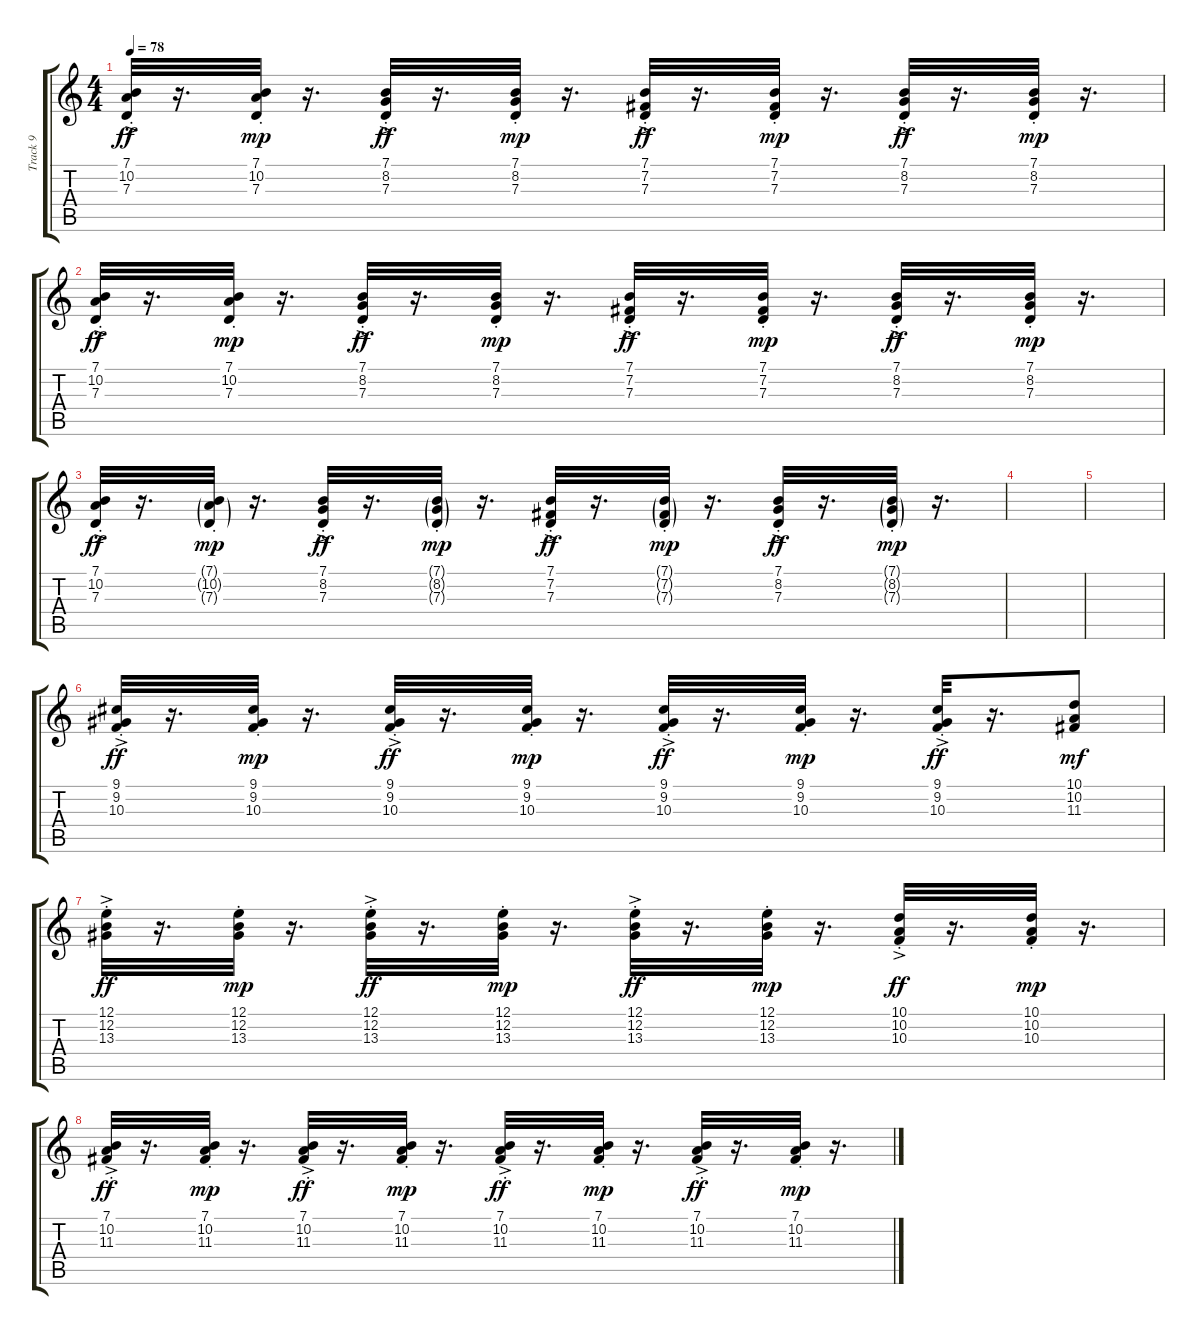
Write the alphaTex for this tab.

\track ("Track 9" "Track 9") {instrument stringensemble1}
\staff {score tabs}
\tuning (E4 B3 G3 D3 A2 E2) {hide}
\ts (4 4)
\tempo 78
\clef g2
\ks c
(7.1{st} 10.2{ac st} 7.3{ac st}).32{dy ff} r.16{d} (7.1{st} 10.2{st} 7.3{st}).32{dy mp} r.16{d} (7.1{st} 8.2{ac st} 7.3{ac st}).32{dy ff} r.16{d} (7.1{st} 8.2{st} 7.3{st}).32{dy mp} r.16{d} (7.1{st} 7.2{ac st} 7.3{ac st}).32{dy ff} r.16{d} (7.1{st} 7.2{st} 7.3{st}).32{dy mp} r.16{d} (7.1{st} 8.2{ac st} 7.3{ac st}).32{dy ff} r.16{d} (7.1{st} 8.2{st} 7.3{st}).32{dy mp} r.16{d} |
(7.1{st} 10.2{ac st} 7.3{ac st}).32{dy ff} r.16{d} (7.1{st} 10.2{st} 7.3{st}).32{dy mp} r.16{d} (7.1{st} 8.2{ac st} 7.3{ac st}).32{dy ff} r.16{d} (7.1{st} 8.2{st} 7.3{st}).32{dy mp} r.16{d} (7.1{st} 7.2{ac st} 7.3{ac st}).32{dy ff} r.16{d} (7.1{st} 7.2{st} 7.3{st}).32{dy mp} r.16{d} (7.1{st} 8.2{ac st} 7.3{ac st}).32{dy ff} r.16{d} (7.1{st} 8.2{st} 7.3{st}).32{dy mp} r.16{d} |
(7.1{st} 10.2{ac st} 7.3{ac st}).32{dy ff} r.16{d} (7.1{g st} 10.2{g st} 7.3{g st}).32{dy mp} r.16{d} (7.1{st} 8.2{ac st} 7.3{ac st}).32{dy ff} r.16{d} (7.1{g st} 8.2{g st} 7.3{g st}).32{dy mp} r.16{d} (7.1{st} 7.2{ac st} 7.3{ac st}).32{dy ff} r.16{d} (7.1{g st} 7.2{g st} 7.3{g st}).32{dy mp} r.16{d} (7.1{st} 8.2{ac st} 7.3{ac st}).32{dy ff} r.16{d} (7.1{g st} 8.2{g st} 7.3{g st}).32{dy mp} r.16{d} |
|
|
(9.1{st} 9.2{ac st} 10.3{ac st}).32{dy ff} r.16{d} (9.1{st} 9.2{st} 10.3{st}).32{dy mp} r.16{d} (9.1{st} 9.2{ac st} 10.3{ac st}).32{dy ff} r.16{d} (9.1{st} 9.2{st} 10.3{st}).32{dy mp} r.16{d} (9.1{st} 9.2{ac st} 10.3{ac st}).32{dy ff} r.16{d} (9.1{st} 9.2{st} 10.3{st}).32{dy mp} r.16{d} (9.1{st} 9.2{ac st} 10.3{ac st}).32{dy ff} r.16{d} (10.1 10.2 11.3).8{dy mf} |
(12.1{st} 12.2{ac st} 13.3{ac}).32{dy ff} r.16{d} (12.1{st} 12.2{st} 13.3{st}).32{dy mp} r.16{d} (12.1{st} 12.2{ac st} 13.3{ac st}).32{dy ff} r.16{d} (12.1{st} 12.2{st} 13.3{st}).32{dy mp} r.16{d} (12.1{st} 12.2{ac st} 13.3{ac st}).32{dy ff} r.16{d} (12.1{st} 12.2{st} 13.3{st}).32{dy mp} r.16{d} (10.1{st} 10.2{ac st} 10.3{ac st}).32{dy ff} r.16{d} (10.1{st} 10.2{st} 10.3{st}).32{dy mp} r.16{d} |
(7.1 10.2{ac} 11.3{ac st}).32{dy ff} r.16{d} (7.1 10.2{st} 11.3{st}).32{dy mp} r.16{d} (7.1 10.2{ac} 11.3{ac st}).32{dy ff} r.16{d} (7.1 10.2{st} 11.3{st}).32{dy mp} r.16{d} (7.1 10.2{ac} 11.3{ac st}).32{dy ff} r.16{d} (7.1 10.2{st} 11.3{st}).32{dy mp} r.16{d} (7.1 10.2{ac} 11.3{ac st}).32{dy ff} r.16{d} (7.1 10.2{st} 11.3{st}).32{dy mp} r.16{d}
